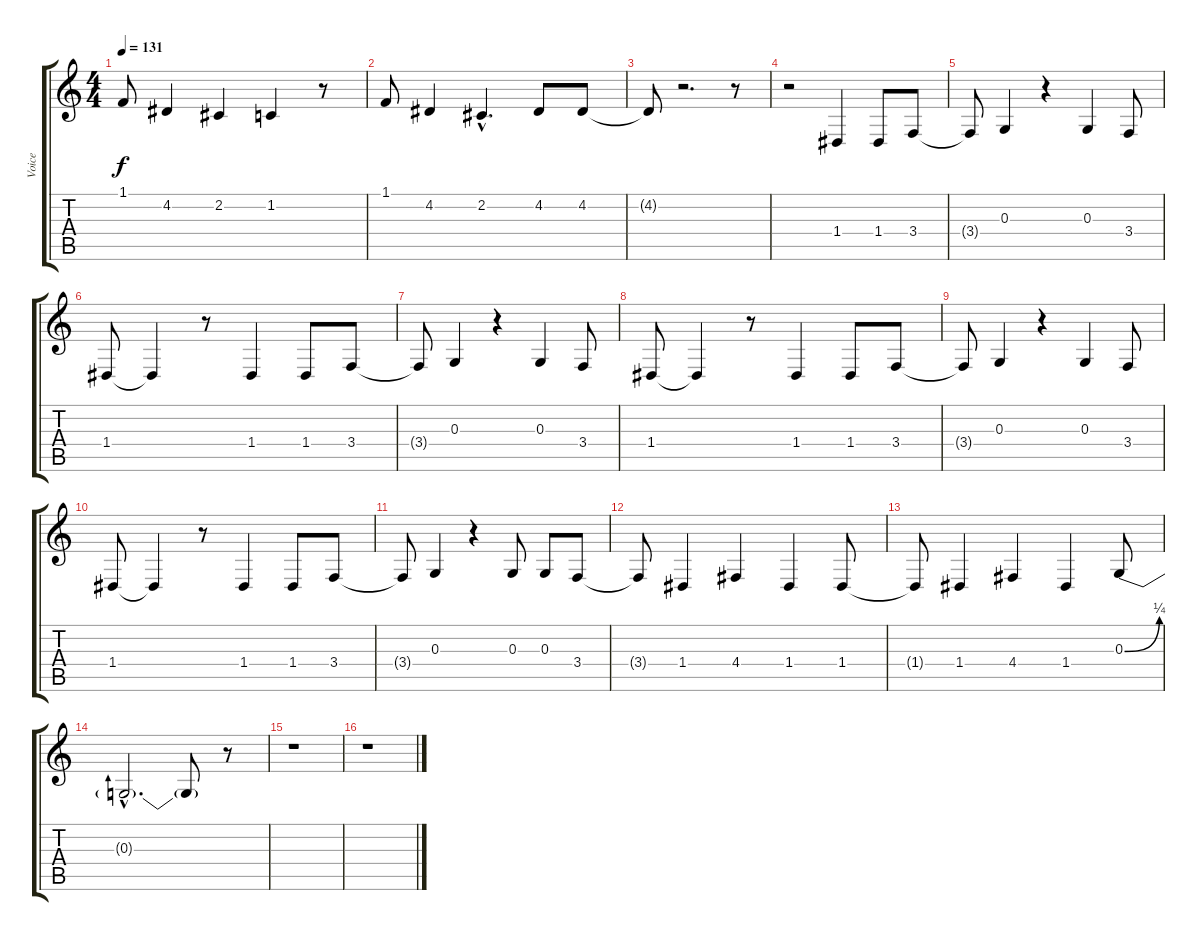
\track ("Voice" "Voice") {instrument baritonesax}
\staff {score tabs}
\tuning (E4 B3 G3 D3 A2 E2) {hide}
\ts (4 4)
\tempo 131
\clef g2
\ks c
1.1{t}.8{dy f} 4.2.4 2.2.4 1.2.4 r.8 |
1.1.8 4.2.4 2.2{hac}.4{d} 4.2.8 4.2.8 |
4.2{t}.8 r.2{d} r.8 |
r.2 1.4.4 1.4.8 3.4.8 |
3.4{t}.8 0.3.4 r.4 0.3.4 3.4.8 |
1.4.8 1.4{t}.4 r.8 1.4.4 1.4.8 3.4.8 |
3.4{t}.8 0.3.4 r.4 0.3.4 3.4.8 |
1.4.8 1.4{t}.4 r.8 1.4.4 1.4.8 3.4.8 |
3.4{t}.8 0.3.4 r.4 0.3.4 3.4.8 |
1.4.8 1.4{t}.4 r.8 1.4.4 1.4.8 3.4.8 |
3.4{t}.8 0.3.4 r.4 0.3.8 0.3.8 3.4.8 |
3.4{t}.8 1.4.4 4.4.4 1.4.4 1.4.8 |
1.4{t}.8 1.4.4 4.4.4 1.4.4 0.3{be (bend 0 0 60 1)}.8 |
0.3{hac t}.2{d} 0.3{t}.8 r.8 |
r.1 |
r.1
